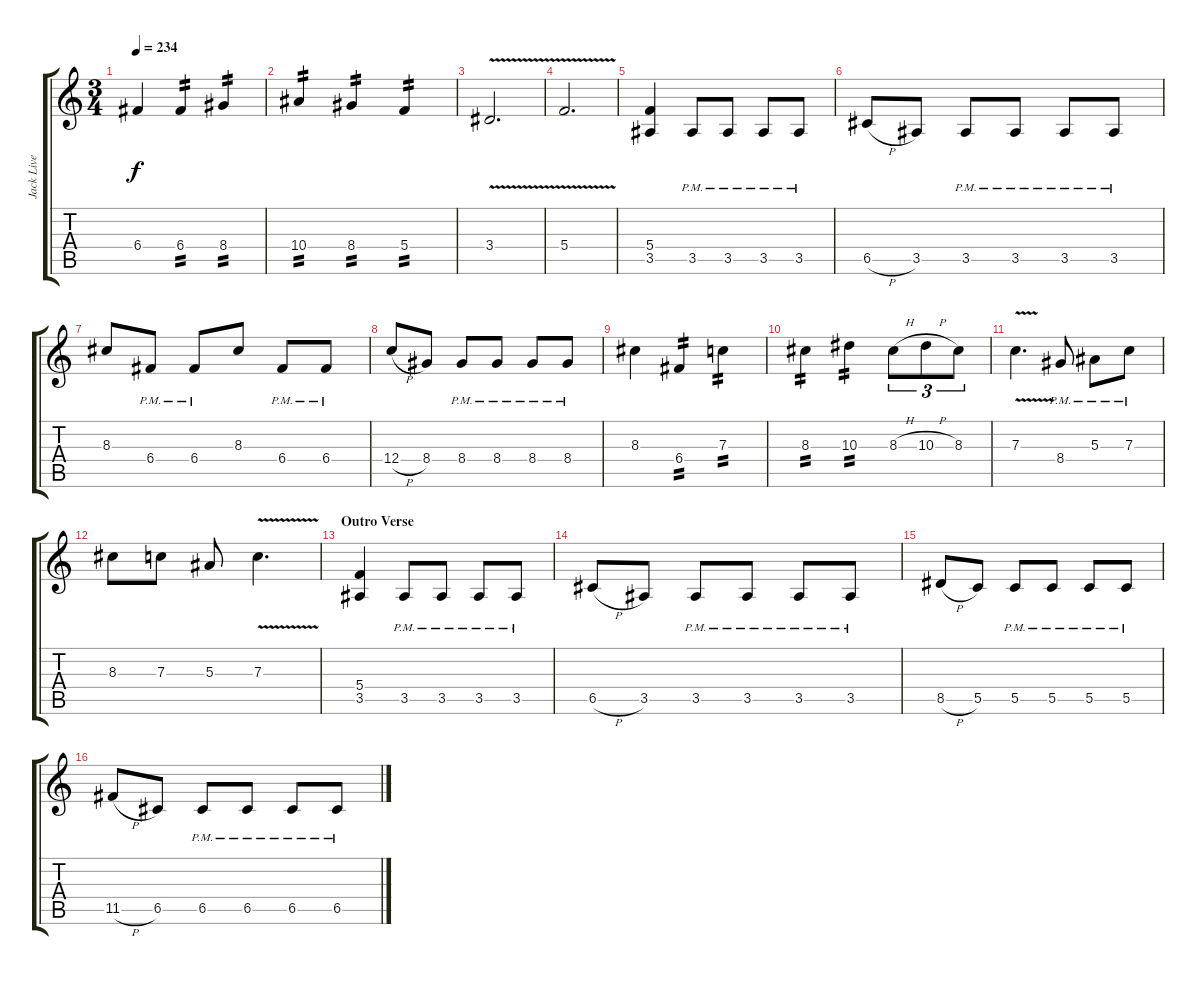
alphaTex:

\track ("Jack Live" "Jack Live") {instrument distortionguitar}
\staff {score tabs}
\tuning (D4 A3 F3 C3 G2 D2) {hide}
\ts (3 4)
\tempo 234
\clef g2
\ks c
6.4.4{dy f} 6.4.4{tp 2} 8.4.4{tp 2} |
10.4.4{tp 2} 8.4.4{tp 2} 5.4.4{tp 2} |
3.4{v}.2{d} |
5.4{v}.2{d} |
(5.4 3.5).4 3.5{pm}.8 3.5{pm}.8 3.5{pm}.8 3.5{pm}.8 |
6.5{h}.8 3.5.8 3.5{pm}.8 3.5{pm}.8 3.5{pm}.8 3.5{pm}.8 |
8.3.8 6.4{pm}.8 6.4{pm}.8 8.3.8 6.4{pm}.8 6.4{pm}.8 |
12.4{h}.8 8.4.8 8.4{pm}.8 8.4{pm}.8 8.4{pm}.8 8.4{pm}.8 |
8.3.4 6.4.4{tp 2} 7.3.4{tp 2} |
8.3.4{tp 2} 10.3.4{tp 2} 8.3{h}.8{tu (3 2)} 10.3{h}.8{tu (3 2)} 8.3.8{tu (3 2)} |
7.3{v}.4{d} 8.4{pm}.8 5.3{pm}.8 7.3{pm}.8 |
8.3.8 7.3.8 5.3.8 7.3{v}.4{d} |
\section ("" "Outro Verse")
(5.4 3.5).4 3.5{pm}.8 3.5{pm}.8 3.5{pm}.8 3.5{pm}.8 |
6.5{h}.8 3.5.8 3.5{pm}.8 3.5{pm}.8 3.5{pm}.8 3.5{pm}.8 |
8.5{h}.8 5.5.8 5.5{pm}.8 5.5{pm}.8 5.5{pm}.8 5.5{pm}.8 |
11.5{h}.8 6.5.8 6.5{pm}.8 6.5{pm}.8 6.5{pm}.8 6.5{pm}.8
